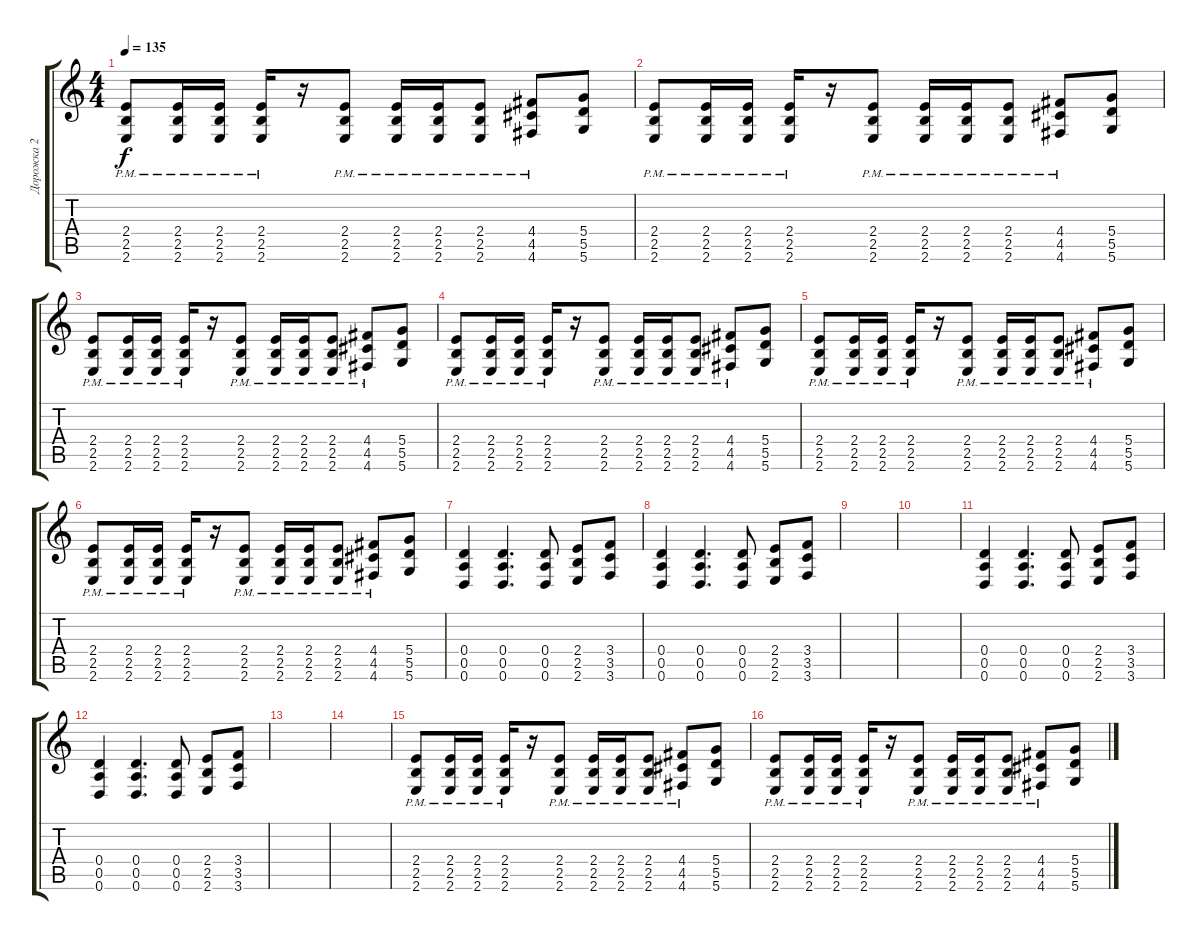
\track ("Дорожка 2" "Дорожка 2") {instrument distortionguitar}
\staff {score tabs}
\tuning (E4 B3 G3 D3 A2 D2) {hide}
\ts (4 4)
\tempo 135
\clef g2
\ks c
(2.4{pm} 2.5{pm} 2.6{pm}).8{dy f} (2.4{pm} 2.5{pm} 2.6{pm}).16 (2.4{pm} 2.5{pm} 2.6{pm}).16 (2.4{pm} 2.5{pm} 2.6{pm}).16 r.16 (2.4{pm} 2.5{pm} 2.6{pm}).8 (2.4{pm} 2.5{pm} 2.6{pm}).16 (2.4{pm} 2.5{pm} 2.6{pm}).16 (2.4{pm} 2.5{pm} 2.6{pm}).8 (4.4{pm} 4.5{pm} 4.6{pm}).8 (5.4 5.5 5.6).8 |
(2.4{pm} 2.5{pm} 2.6{pm}).8 (2.4{pm} 2.5{pm} 2.6{pm}).16 (2.4{pm} 2.5{pm} 2.6{pm}).16 (2.4{pm} 2.5{pm} 2.6{pm}).16 r.16 (2.4{pm} 2.5{pm} 2.6{pm}).8 (2.4{pm} 2.5{pm} 2.6{pm}).16 (2.4{pm} 2.5{pm} 2.6{pm}).16 (2.4{pm} 2.5{pm} 2.6{pm}).8 (4.4{pm} 4.5{pm} 4.6{pm}).8 (5.4 5.5 5.6).8 |
(2.4{pm} 2.5{pm} 2.6{pm}).8 (2.4{pm} 2.5{pm} 2.6{pm}).16 (2.4{pm} 2.5{pm} 2.6{pm}).16 (2.4{pm} 2.5{pm} 2.6{pm}).16 r.16 (2.4{pm} 2.5{pm} 2.6{pm}).8 (2.4{pm} 2.5{pm} 2.6{pm}).16 (2.4{pm} 2.5{pm} 2.6{pm}).16 (2.4{pm} 2.5{pm} 2.6{pm}).8 (4.4{pm} 4.5{pm} 4.6{pm}).8 (5.4 5.5 5.6).8 |
(2.4{pm} 2.5{pm} 2.6{pm}).8 (2.4{pm} 2.5{pm} 2.6{pm}).16 (2.4{pm} 2.5{pm} 2.6{pm}).16 (2.4{pm} 2.5{pm} 2.6{pm}).16 r.16 (2.4{pm} 2.5{pm} 2.6{pm}).8 (2.4{pm} 2.5{pm} 2.6{pm}).16 (2.4{pm} 2.5{pm} 2.6{pm}).16 (2.4{pm} 2.5{pm} 2.6{pm}).8 (4.4{pm} 4.5{pm} 4.6{pm}).8 (5.4 5.5 5.6).8 |
(2.4{pm} 2.5{pm} 2.6{pm}).8 (2.4{pm} 2.5{pm} 2.6{pm}).16 (2.4{pm} 2.5{pm} 2.6{pm}).16 (2.4{pm} 2.5{pm} 2.6{pm}).16 r.16 (2.4{pm} 2.5{pm} 2.6{pm}).8 (2.4{pm} 2.5{pm} 2.6{pm}).16 (2.4{pm} 2.5{pm} 2.6{pm}).16 (2.4{pm} 2.5{pm} 2.6{pm}).8 (4.4{pm} 4.5{pm} 4.6{pm}).8 (5.4 5.5 5.6).8 |
(2.4{pm} 2.5{pm} 2.6{pm}).8 (2.4{pm} 2.5{pm} 2.6{pm}).16 (2.4{pm} 2.5{pm} 2.6{pm}).16 (2.4{pm} 2.5{pm} 2.6{pm}).16 r.16 (2.4{pm} 2.5{pm} 2.6{pm}).8 (2.4{pm} 2.5{pm} 2.6{pm}).16 (2.4{pm} 2.5{pm} 2.6{pm}).16 (2.4{pm} 2.5{pm} 2.6{pm}).8 (4.4{pm} 4.5{pm} 4.6{pm}).8 (5.4 5.5 5.6).8 |
(0.4 0.5 0.6).4 (0.4 0.5 0.6).4{d} (0.4 0.5 0.6).8 (2.4 2.5 2.6).8 (3.4 3.5 3.6).8 |
(0.4 0.5 0.6).4 (0.4 0.5 0.6).4{d} (0.4 0.5 0.6).8 (2.4 2.5 2.6).8 (3.4 3.5 3.6).8 |
|
|
(0.4 0.5 0.6).4 (0.4 0.5 0.6).4{d} (0.4 0.5 0.6).8 (2.4 2.5 2.6).8 (3.4 3.5 3.6).8 |
(0.4 0.5 0.6).4 (0.4 0.5 0.6).4{d} (0.4 0.5 0.6).8 (2.4 2.5 2.6).8 (3.4 3.5 3.6).8 |
|
|
(2.4{pm} 2.5{pm} 2.6{pm}).8 (2.4{pm} 2.5{pm} 2.6{pm}).16 (2.4{pm} 2.5{pm} 2.6{pm}).16 (2.4{pm} 2.5{pm} 2.6{pm}).16 r.16 (2.4{pm} 2.5{pm} 2.6{pm}).8 (2.4{pm} 2.5{pm} 2.6{pm}).16 (2.4{pm} 2.5{pm} 2.6{pm}).16 (2.4{pm} 2.5{pm} 2.6{pm}).8 (4.4{pm} 4.5{pm} 4.6{pm}).8 (5.4 5.5 5.6).8 |
(2.4{pm} 2.5{pm} 2.6{pm}).8 (2.4{pm} 2.5{pm} 2.6{pm}).16 (2.4{pm} 2.5{pm} 2.6{pm}).16 (2.4{pm} 2.5{pm} 2.6{pm}).16 r.16 (2.4{pm} 2.5{pm} 2.6{pm}).8 (2.4{pm} 2.5{pm} 2.6{pm}).16 (2.4{pm} 2.5{pm} 2.6{pm}).16 (2.4{pm} 2.5{pm} 2.6{pm}).8 (4.4{pm} 4.5{pm} 4.6{pm}).8 (5.4 5.5 5.6).8
